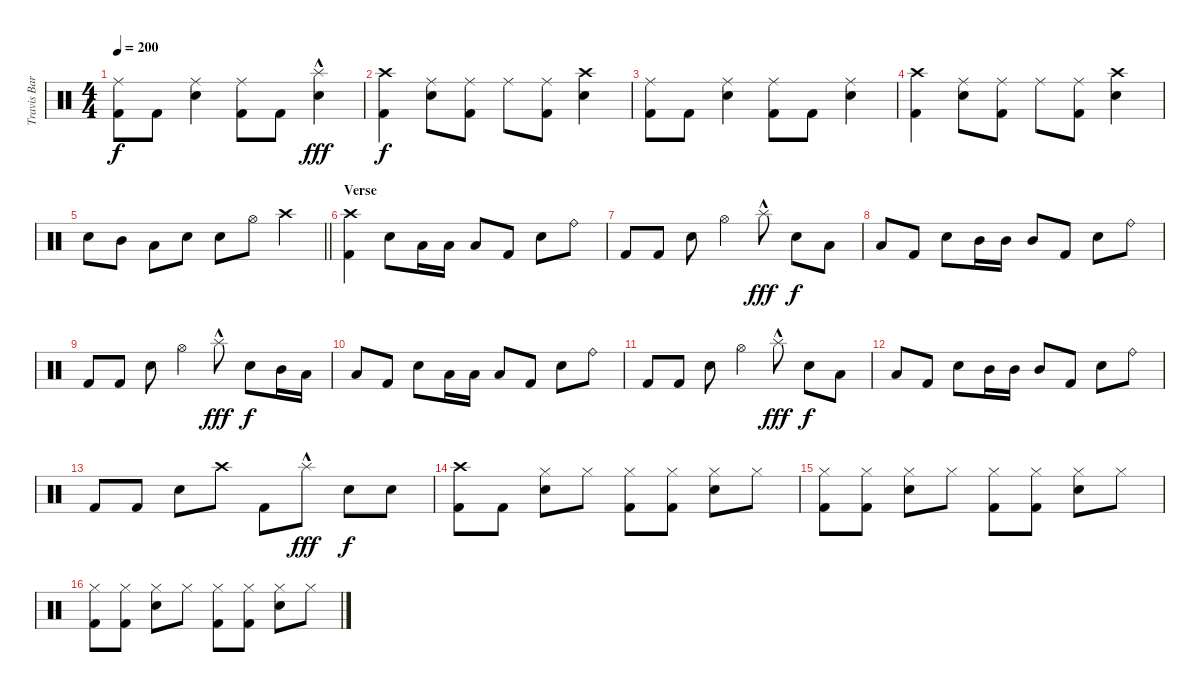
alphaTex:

\track ("Travis Barker (drums)" "Travis Bar") {instrument percussion}
\staff {score}
\articulation defaults
\ts (4 4)
\tempo 200
\clef neutral
\ks c
("Ride (middle)" "Kick (hit) 2").8{dy f} "Kick (hit) 2".8 ("Ride (middle)" "Electric Snare (hit)").4 ("Ride (middle)" "Kick (hit) 2").8 "Kick (hit) 2".8 ("Splash (hit)"{hac} "Electric Snare (hit)").4{dy fff} |
("Crash high (hit)" "Kick (hit) 2").4{dy f} ("Electric Snare (hit)" "Ride (middle)").8 ("Kick (hit) 2" "Ride (middle)").8 "Ride (middle)".8 ("Kick (hit) 2" "Ride (middle)").8 ("Electric Snare (hit)" "Crash high (hit)").4 |
("Ride (middle)" "Kick (hit) 2").8 "Kick (hit) 2".8 ("Ride (middle)" "Electric Snare (hit)").4 ("Ride (middle)" "Kick (hit) 2").8 "Kick (hit) 2".8 ("Ride (middle)" "Electric Snare (hit)").4 |
("Crash high (hit)" "Kick (hit) 2").4 ("Ride (middle)" "Electric Snare (hit)").8 ("Ride (middle)" "Kick (hit) 2").8 "Ride (middle)".8 ("Ride (middle)" "Kick (hit) 2").8 ("Crash high (hit)" "Electric Snare (hit)").4 |
\barLineRight lightlight "Electric Snare (hit)".8 "Mid Tom (hit)".8 "Low Tom (hit)".8 "Electric Snare (hit)".8 "Electric Snare (hit)".8 "Hi-Hat (open)".8 "Crash high (hit)".4
|
\section ("" "Verse")
("Crash high (hit)" "Kick (hit) 2").4 "Electric Snare (hit)".8 "Low Tom (hit)".16 "Low Tom (hit)".16 "Low Tom (hit)".8 "Kick (hit) 2".8 "Electric Snare (hit)".8 "Ride (bell)".8 |
"Kick (hit) 2".8 "Kick (hit) 2".8 "Electric Snare (hit)".8 "Hi-Hat (open)".4 "Splash (hit)"{hac}.8{dy fff} "Electric Snare (hit)".8{dy f} "Low Tom (hit)".8 |
"Low Tom (hit)".8 "Kick (hit) 2".8 "Electric Snare (hit)".8 "Mid Tom (hit)".16 "Mid Tom (hit)".16 "Mid Tom (hit)".8 "Kick (hit) 2".8 "Electric Snare (hit)".8 "Ride (bell)".8 |
"Kick (hit) 2".8 "Kick (hit) 2".8 "Electric Snare (hit)".8 "Hi-Hat (open)".4 "Splash (hit)"{hac}.8{dy fff} "Electric Snare (hit)".8{dy f} "Mid Tom (hit)".16 "Low Tom (hit)".16 |
"Low Tom (hit)".8 "Kick (hit) 2".8 "Electric Snare (hit)".8 "Low Tom (hit)".16 "Low Tom (hit)".16 "Low Tom (hit)".8 "Kick (hit) 2".8 "Electric Snare (hit)".8 "Ride (bell)".8 |
"Kick (hit) 2".8 "Kick (hit) 2".8 "Electric Snare (hit)".8 "Hi-Hat (open)".4 "Splash (hit)"{hac}.8{dy fff} "Electric Snare (hit)".8{dy f} "Low Tom (hit)".8 |
"Low Tom (hit)".8 "Kick (hit) 2".8 "Electric Snare (hit)".8 "Mid Tom (hit)".16 "Mid Tom (hit)".16 "Mid Tom (hit)".8 "Kick (hit) 2".8 "Electric Snare (hit)".8 "Ride (bell)".8 |
"Kick (hit) 2".8 "Kick (hit) 2".8 "Electric Snare (hit)".8 "Crash high (hit)".8 "Kick (hit) 2".8 "Splash (hit)"{hac}.8{dy fff} "Electric Snare (hit)".8{dy f} "Electric Snare (hit)".8 |
("Crash high (hit)" "Kick (hit) 2").8 "Kick (hit) 2".8 ("Hi-Hat (closed)" "Electric Snare (hit)").8 "Hi-Hat (closed)".8 ("Hi-Hat (closed)" "Kick (hit) 2").8 ("Hi-Hat (closed)" "Kick (hit) 2").8 ("Hi-Hat (closed)" "Electric Snare (hit)").8 "Hi-Hat (closed)".8 |
("Hi-Hat (closed)" "Kick (hit) 2").8 ("Hi-Hat (closed)" "Kick (hit) 2").8 ("Hi-Hat (closed)" "Electric Snare (hit)").8 "Hi-Hat (closed)".8 ("Hi-Hat (closed)" "Kick (hit) 2").8 ("Hi-Hat (closed)" "Kick (hit) 2").8 ("Hi-Hat (closed)" "Electric Snare (hit)").8 "Hi-Hat (closed)".8 |
("Hi-Hat (closed)" "Kick (hit) 2").8 ("Hi-Hat (closed)" "Kick (hit) 2").8 ("Hi-Hat (closed)" "Electric Snare (hit)").8 "Hi-Hat (closed)".8 ("Hi-Hat (closed)" "Kick (hit) 2").8 ("Hi-Hat (closed)" "Kick (hit) 2").8 ("Hi-Hat (closed)" "Electric Snare (hit)").8 "Hi-Hat (closed)".8
